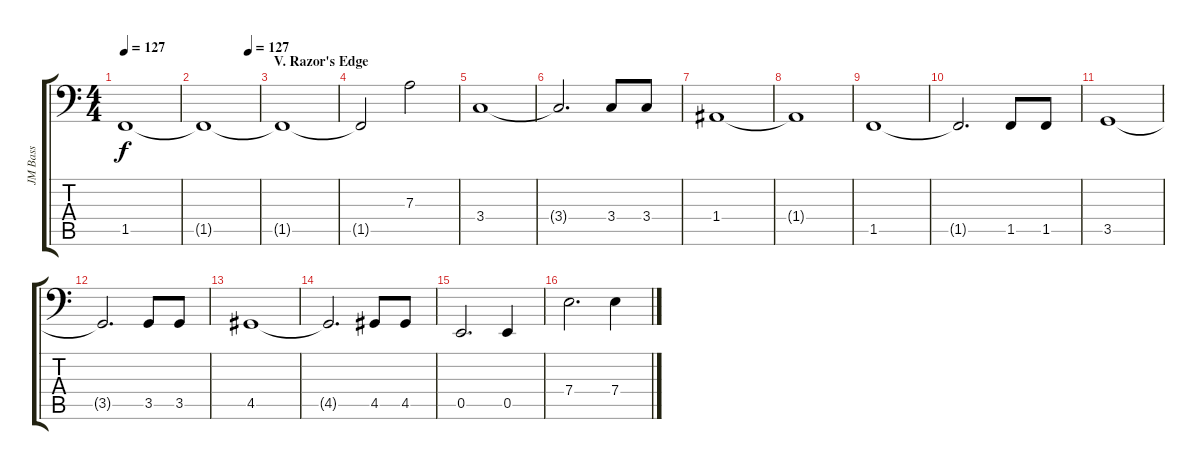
\track ("JM Bass" "JM Bass") {instrument electricbassfinger}
\staff {score tabs}
\tuning (C3 G2 D2 A1 E1 B0) {hide}
\ts (4 4)
\tempo 127
\clef f4
\ks c
1.5{t}.1{dy f} |
\tempo (127 0.8125)
1.5{t}.1 |
\section ("" "V. Razor's Edge")
1.5{t}.1 |
1.5{t}.2 7.3.2 |
3.4.1 |
3.4{t}.2{d} 3.4.8 3.4.8 |
1.4.1 |
1.4{t}.1 |
1.5.1 |
1.5{t}.2{d} 1.5.8 1.5.8 |
3.5.1 |
3.5{t}.2{d} 3.5.8 3.5.8 |
4.5.1 |
4.5{t}.2{d} 4.5.8 4.5.8 |
0.5.2{d} 0.5.4 |
7.4.2{d} 7.4.4
